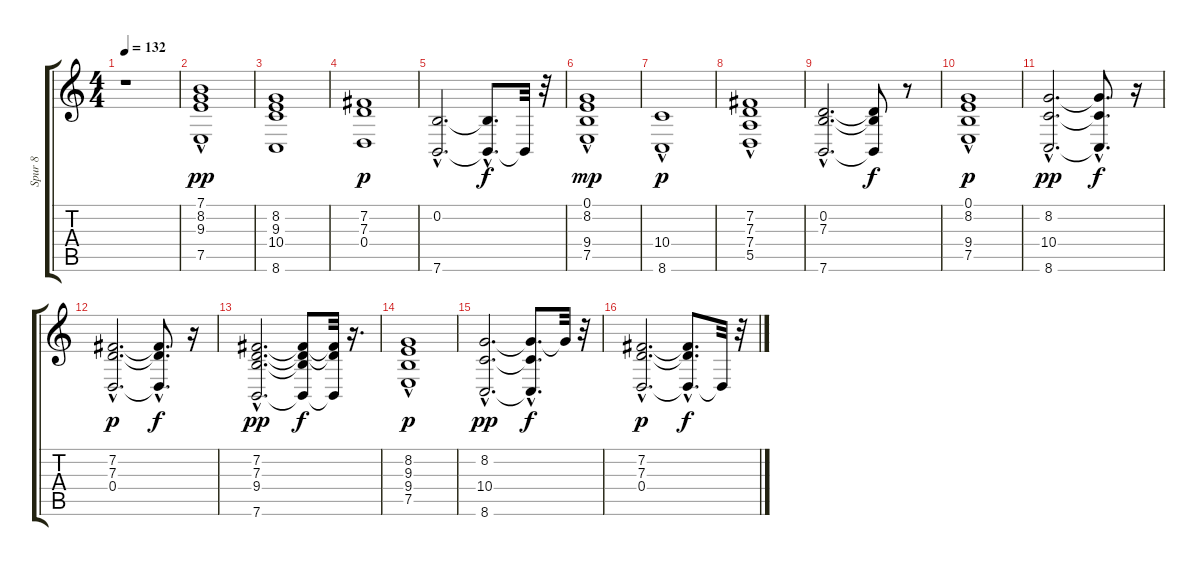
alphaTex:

\track ("Spur 8" "Spur 8") {instrument stringensemble2}
\staff {score tabs}
\tuning (E4 B3 G3 D3 A2 E2) {hide}
\ts (4 4)
\tempo 132
\clef g2
\ks c
r.1{dy pp instrument stringensemble2} |
(7.1 8.2{hac} 9.3{hac} 7.5{hac}).1 |
(8.2 9.3 10.4 8.6).1 |
(7.2 7.3 0.4).1{dy p} |
(0.2{hac} 7.6{hac}).2{d} (0.2{t} 7.6{hac t}).8{d dy f} 7.6{t}.32 r.32 |
(0.1 8.2 9.4{hac} 7.5).1{dy mp} |
(10.4{hac} 8.6).1{dy p} |
(7.2 7.3{hac} 7.4{hac} 5.5{hac}).1 |
(0.2{hac} 7.3{hac} 7.6{hac}).2{d} (0.2{t} 7.3{t} 7.6{t}).8{dy f} r.8 |
(0.1 8.2{hac} 9.4{hac} 7.5{hac}).1{dy p} |
(8.2{hac} 10.4{hac} 8.6{hac}).2{d dy pp} (8.2{hac t} 10.4{t} 8.6{t}).8{d dy f} r.16 |
(7.2{hac} 7.3{hac} 0.4{hac}).2{d dy p} (7.2{hac t} 7.3{t} 0.4{hac t}).8{d dy f} r.16 |
(7.2{hac} 7.3{hac} 9.4{hac} 7.6{hac}).2{d dy pp} (7.2{t} 7.3{t} 9.4{t} 7.6{t}).8{dy f} (7.2{t} 7.3{t} 7.6{t}).32 r.16{d} |
(8.2{hac} 9.3 9.4{hac} 7.5{hac}).1{dy p} |
(8.2{hac} 10.4{hac} 8.6{hac}).2{d dy pp} (8.2{hac t} 10.4{t} 8.6{hac t}).8{d dy f} 8.2{t}.32 r.32 |
(7.2{hac} 7.3{hac} 0.4{hac}).2{d dy p} (7.2{hac t} 7.3{hac t} 0.4{hac t}).8{d dy f} 0.4{t}.32 r.32
